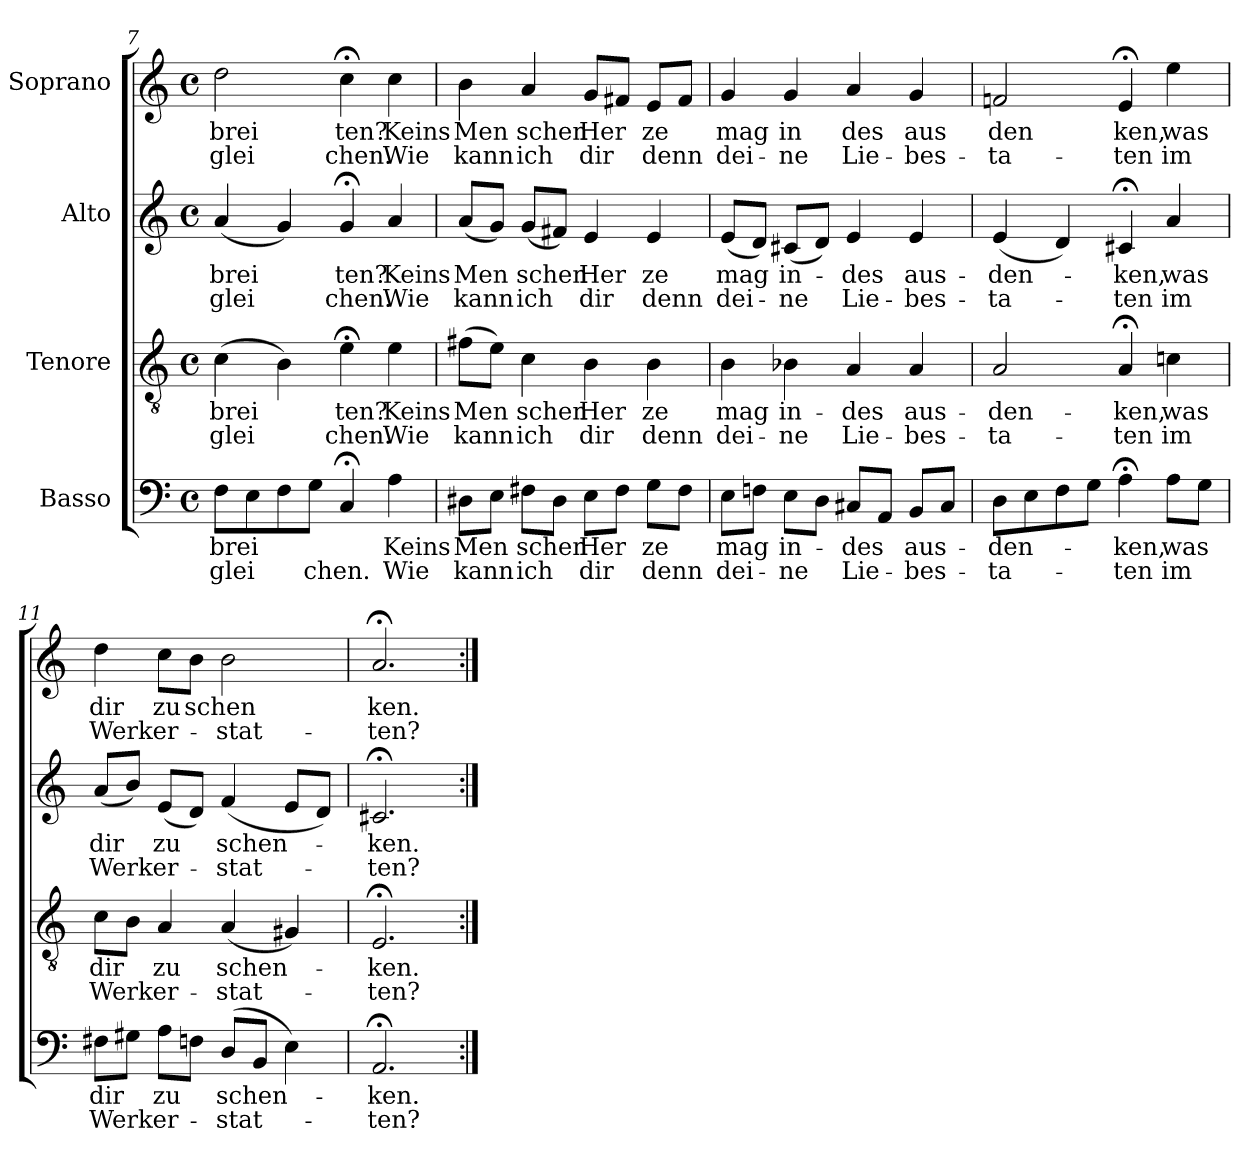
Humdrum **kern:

**kern	**text	**text	**kern	**text	**text	**kern	**text	**text	**kern	**text	**text
*part4	*part4	*part4	*part3	*part3	*part3	*part2	*part2	*part2	*part1	*part1	*part1
*staff4	*staff4	*staff4	*staff3	*staff3	*staff3	*staff2	*staff2	*staff2	*staff1	*staff1	*staff1
*I"Basso	*	*	*I"Tenore	*	*	*I"Alto	*	*	*I"Soprano	*	*
*clefF4	*	*	*clefGv2	*	*	*clefG2	*	*	*clefG2	*	*
*k[]	*	*	*k[]	*	*	*k[]	*	*	*k[]	*	*
*C:	*	*	*C:	*	*	*C:	*	*	*C:	*	*
*M4/4	*	*	*M4/4	*	*	*M4/4	*	*	*M4/4	*	*
*met(c)	*	*	*met(c)	*	*	*met(c)	*	*	*met(c)	*	*
=7	=7	=7	=7	=7	=7	=7	=7	=7	=7	=7	=7
!	!LO:LY:b:rj	!LO:LY:b:rj	!	!LO:LY:b:rj	!LO:LY:b:rj	!	!LO:LY:b:rj	!LO:LY:b:rj	!	!LO:LY:b:rj	!LO:LY:b:rj
8F\L	brei	glei	(>4c\	brei	glei	(<4a/	brei	glei	2dd\	brei	glei
8E\	.	.	.	.	.	.	.	.	.	.	.
8F\	.	.	4B\)	.	.	4g/)	.	.	.	.	.
!	!	!LO:LY:b:rj	!	!	!	!	!	!	!	!	!
8G\J	.	chen.	.	.	.	.	.	.	.	.	.
!	!	!	!	!LO:LY:b:rj	!LO:LY:b:rj	!	!LO:LY:b:rj	!LO:LY:b:rj	!	!LO:LY:b:rj	!LO:LY:b:rj
4C;</	.	.	4e;<\	ten?	chen.	4g;</	ten?	chen.	4cc;<\	ten?	chen.
!	!LO:LY:b:rj	!LO:LY:b:rj	!	!LO:LY:b:rj	!LO:LY:b:rj	!	!LO:LY:b:rj	!LO:LY:b:rj	!	!LO:LY:b:rj	!LO:LY:b:rj
4A\	Keins	Wie	4e\	Keins	Wie	4a/	Keins	Wie	4cc\	Keins	Wie
=8!	=8!	=8!	=8!	=8!	=8!	=8!	=8!	=8!	=8!	=8!	=8!
!	!LO:LY:b:rj	!LO:LY:b:rj	!	!LO:LY:b:rj	!LO:LY:b:rj	!	!LO:LY:b:rj	!LO:LY:b:rj	!	!LO:LY:b:rj	!LO:LY:b:rj
8D#X\L	Men	kann	(>8f#X\L	Men	kann	(<8a/L	Men	kann	4b\	Men	kann
8E\J	.	.	8e\J)	.	.	8g/J)	.	.	.	.	.
!	!LO:LY:b:rj	!LO:LY:b:rj	!	!LO:LY:b:rj	!LO:LY:b:rj	!	!LO:LY:b:rj	!LO:LY:b:rj	!	!LO:LY:b:rj	!LO:LY:b:rj
8F#X\L	schen	ich	4c\	schen	ich	(<8g/L	schen	ich	4a/	schen	ich
8D#\J	.	.	.	.	.	8f#X/J)	.	.	.	.	.
!	!LO:LY:b:rj	!LO:LY:b:rj	!	!LO:LY:b:rj	!LO:LY:b:rj	!	!LO:LY:b:rj	!LO:LY:b:rj	!	!LO:LY:b:rj	!LO:LY:b:rj
8E\L	Her	dir	4B\	Her	dir	4e/	Her	dir	8g/L	Her	dir
8F#\J	.	.	.	.	.	.	.	.	8f#X/J	.	.
!	!LO:LY:b:rj	!LO:LY:b:rj	!	!LO:LY:b:rj	!LO:LY:b:rj	!	!LO:LY:b:rj	!LO:LY:b:rj	!	!LO:LY:b:rj	!LO:LY:b:rj
8G\L	ze	denn	4B\	ze	denn	4e/	ze	denn	8e/L	ze	denn
8F#\J	.	.	.	.	.	.	.	.	8f#/J	.	.
!!LO:PB:g=z
=9!	=9!	=9!	=9!	=9!	=9!	=9!	=9!	=9!	=9!	=9!	=9!
!	!LO:LY:b:rj	!LO:LY:b:rj	!	!LO:LY:b:rj	!LO:LY:b:rj	!	!LO:LY:b:rj	!LO:LY:b:rj	!	!LO:LY:b:rj	!LO:LY:b:rj
8E\L	mag	dei-	4B\	mag	dei-	(<8e/L	mag	dei-	4g/	mag	dei-
8Fn\J	.	.	.	.	.	8d/J)	.	.	.	.	.
!	!LO:LY:b:rj	!LO:LY:b:rj	!	!LO:LY:b:rj	!LO:LY:b:rj	!	!LO:LY:b:rj	!LO:LY:b:rj	!	!LO:LY:b:rj	!LO:LY:b:rj
8E\L	in-	-ne	4B-X\	in-	-ne	(<8c#X/L	in-	-ne	4g/	in	-ne
8D\J	.	.	.	.	.	8d/J)	.	.	.	.	.
!	!LO:LY:b:rj	!LO:LY:b:rj	!	!LO:LY:b:rj	!LO:LY:b:rj	!	!LO:LY:b:rj	!LO:LY:b:rj	!	!LO:LY:b:rj	!LO:LY:b:rj
8C#X/L	-des	Lie-	4A/	-des	Lie-	4e/	-des	Lie-	4a/	des	Lie-
8AA/J	.	.	.	.	.	.	.	.	.	.	.
!	!LO:LY:b:rj	!LO:LY:b:rj	!	!LO:LY:b:rj	!LO:LY:b:rj	!	!LO:LY:b:rj	!LO:LY:b:rj	!	!LO:LY:b:rj	!LO:LY:b:rj
8BB/L	aus-	-bes-	4A/	aus-	-bes-	4e/	aus-	-bes-	4g/	aus	-bes-
8C#/J	.	.	.	.	.	.	.	.	.	.	.
=10!	=10!	=10!	=10!	=10!	=10!	=10!	=10!	=10!	=10!	=10!	=10!
!	!LO:LY:b:rj	!LO:LY:b:rj	!	!LO:LY:b:rj	!LO:LY:b:rj	!	!LO:LY:b:rj	!LO:LY:b:rj	!	!LO:LY:b:rj	!LO:LY:b:rj
8D\L	-den-	-ta-	2A/	-den-	-ta-	(<4e/	-den-	-ta-	2fn/	den	-ta-
8E\	.	.	.	.	.	.	.	.	.	.	.
8F\	.	.	.	.	.	4d/)	.	.	.	.	.
8G\J	.	.	.	.	.	.	.	.	.	.	.
!	!LO:LY:b:rj	!LO:LY:b:rj	!	!LO:LY:b:rj	!LO:LY:b:rj	!	!LO:LY:b:rj	!LO:LY:b:rj	!	!LO:LY:b:rj	!LO:LY:b:rj
4A;<\	-ken,	-ten	4A;</	-ken,	-ten	4c#X;</	-ken,	-ten	4e;</	ken,	-ten
!	!LO:LY:b:rj	!LO:LY:b:rj	!	!LO:LY:b:rj	!LO:LY:b:rj	!	!LO:LY:b:rj	!LO:LY:b:rj	!	!LO:LY:b:rj	!LO:LY:b:rj
8A\L	was	im	4cn\	was	im	4a/	was	im	4ee\	was	im
8G\J	.	.	.	.	.	.	.	.	.	.	.
=11!	=11!	=11!	=11!	=11!	=11!	=11!	=11!	=11!	=11!	=11!	=11!
!	!LO:LY:b:rj	!LO:LY:b:rj	!	!LO:LY:b:rj	!LO:LY:b:rj	!	!LO:LY:b:rj	!LO:LY:b:rj	!	!LO:LY:b:rj	!LO:LY:b:rj
8F#X\L	dir	Werk	8c\L	dir	Werk	(<8a/L	dir	Werk	4dd\	dir	Werk
8G#X\J	.	.	8B\J	.	.	8b/J)	.	.	.	.	.
!	!LO:LY:b:rj	!LO:LY:b:rj	!	!LO:LY:b:rj	!LO:LY:b:rj	!	!LO:LY:b:rj	!LO:LY:b:rj	!	!LO:LY:b:rj	!LO:LY:b:rj
8A\L	zu	er-	4A/	zu	er-	(<8e/L	zu	er-	8cc\L	zu	er-
!	!	!	!	!	!	!	!	!	!	!LO:LY:b:rj	!
8Fn\J	.	.	.	.	.	8d/J)	.	.	8b\J	schen	.
!	!LO:LY:b:rj	!LO:LY:b:rj	!	!LO:LY:b:rj	!LO:LY:b:rj	!	!LO:LY:b:rj	!LO:LY:b:rj	!	!	!LO:LY:b:rj
(>8D/L	schen-	-stat-	(<4A/	schen-	-stat-	(<4f/	schen-	-stat-	2b\	.	-stat-
8BB/J	.	.	.	.	.	.	.	.	.	.	.
4E\)	.	.	4G#X/)	.	.	8e/L	.	.	.	.	.
.	.	.	.	.	.	8d/J)	.	.	.	.	.
=12!	=12!	=12!	=12!	=12!	=12!	=12!	=12!	=12!	=12!	=12!	=12!
!	!LO:LY:b:rj	!LO:LY:b:rj	!	!LO:LY:b:rj	!LO:LY:b:rj	!	!LO:LY:b:rj	!LO:LY:b:rj	!	!LO:LY:b:rj	!LO:LY:b:rj
2.AA;</	-ken.	-ten?	2.E;</	-ken.	-ten?	2.c#X;</	-ken.	-ten?	2.a;</	ken.	-ten?
=:|!	=:|!	=:|!	=:|!	=:|!	=:|!	=:|!	=:|!	=:|!	=:|!	=:|!	=:|!
*-	*-	*-	*-	*-	*-	*-	*-	*-	*-	*-	*-
